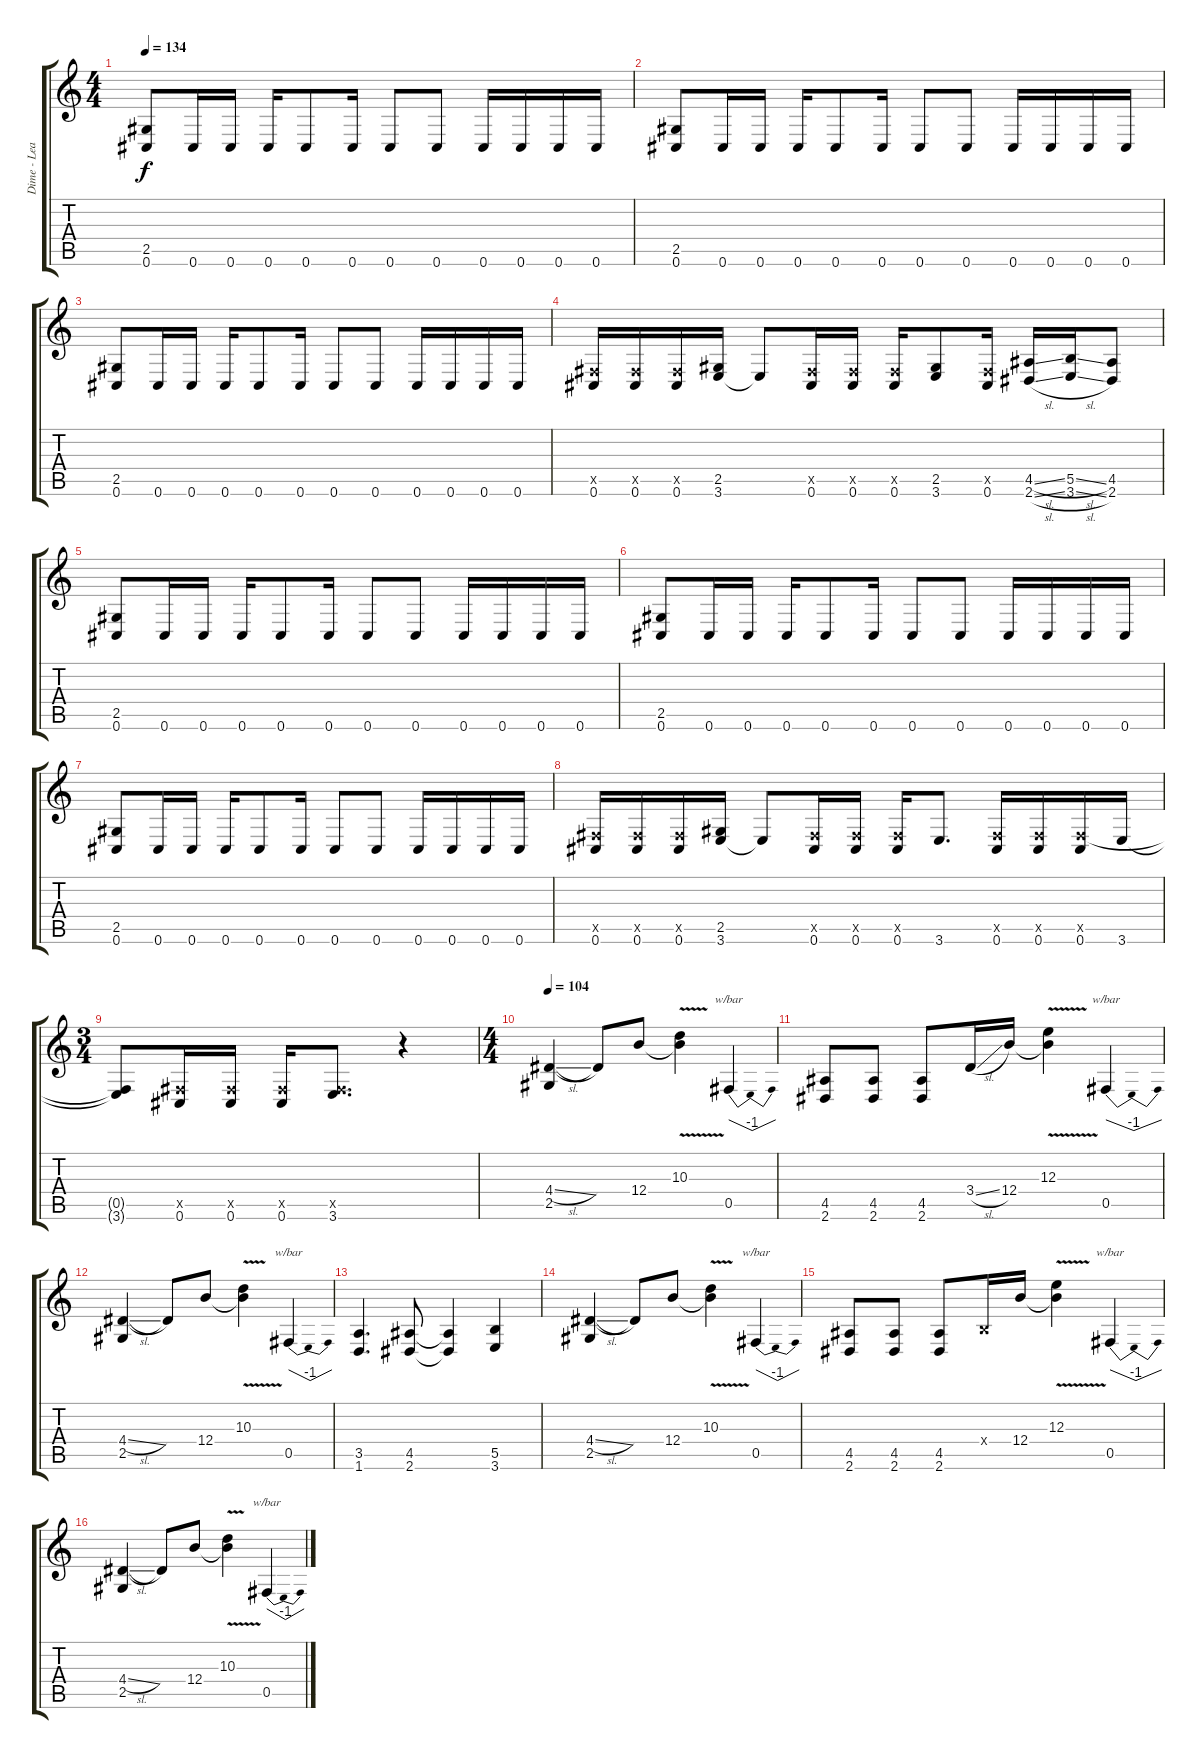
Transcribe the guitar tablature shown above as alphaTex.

\track ("Dime - Lead Guitar" "Dime - Lea") {instrument overdrivenguitar}
\staff {score tabs}
\tuning (Db4 Ab3 E3 B2 Gb2 Db2) {hide}
\ts (4 4)
\tempo 134
\clef g2
\ks c
(2.5 0.6).8{dy f} 0.6.16 0.6.16 0.6.16 0.6.8 0.6.16 0.6.8 0.6.8 0.6.16 0.6.16 0.6.16 0.6.16 |
(2.5 0.6).8 0.6.16 0.6.16 0.6.16 0.6.8 0.6.16 0.6.8 0.6.8 0.6.16 0.6.16 0.6.16 0.6.16 |
(2.5 0.6).8 0.6.16 0.6.16 0.6.16 0.6.8 0.6.16 0.6.8 0.6.8 0.6.16 0.6.16 0.6.16 0.6.16 |
(0.5{x} 0.6).16 (0.5{x} 0.6).16 (0.5{x} 0.6).16 (2.5 3.6).16 3.6{t}.8 (0.5{x} 0.6).16 (0.5{x} 0.6).16 (0.5{x} 0.6).16 (2.5 3.6).8 (0.5{x} 0.6).16 (4.5{sl} 2.6{sl}).16 (5.5{sl} 3.6{sl}).16 (4.5 2.6).8 |
(2.5 0.6).8 0.6.16 0.6.16 0.6.16 0.6.8 0.6.16 0.6.8 0.6.8 0.6.16 0.6.16 0.6.16 0.6.16 |
(2.5 0.6).8 0.6.16 0.6.16 0.6.16 0.6.8 0.6.16 0.6.8 0.6.8 0.6.16 0.6.16 0.6.16 0.6.16 |
(2.5 0.6).8 0.6.16 0.6.16 0.6.16 0.6.8 0.6.16 0.6.8 0.6.8 0.6.16 0.6.16 0.6.16 0.6.16 |
(0.5{x} 0.6).16 (0.5{x} 0.6).16 (0.5{x} 0.6).16 (2.5 3.6).16 3.6{t}.8 (0.5{x} 0.6).16 (0.5{x} 0.6).16 (0.5{x} 0.6).16 3.6.8{d} (0.5{x} 0.6).16 (0.5{x} 0.6).16 (0.5{x} 0.6).16 3.6.16 |
\ts (3 4)
(0.5{t} 3.6{t}).8 (0.5{x} 0.6).16 (0.5{x} 0.6).16 (0.5{x} 0.6).16 (0.5{x} 3.6).8{d} r.4 |
\ts (4 4)
\tempo 104
(4.4{sl} 2.5).4 4.4{t}.8 12.4.8 (10.3{v} 12.4{v t}).4 0.5.4{tbe (dip default 0 0 30 -4 60 0)} |
(4.5 2.6).8 (4.5 2.6).8 (4.5 2.6).8 3.4{sl}.16 12.4.16 (12.3{v} 12.4{v t}).4 0.5.4{tbe (dip default 0 0 30 -4 60 0)} |
(4.4{sl} 2.5).4 4.4{t}.8 12.4.8 (10.3{v} 12.4{v t}).4 0.5.4{tbe (dip default 0 0 30 -4 60 0)} |
(3.5 1.6).4{d} (4.5 2.6).8 (4.5{t} 2.6{t}).4 (5.5 3.6).4 |
(4.4{sl} 2.5).4 4.4{t}.8 12.4.8 (10.3{v} 12.4{v t}).4 0.5.4{tbe (dip default 0 0 30 -4 60 0)} |
(4.5 2.6).8 (4.5 2.6).8 (4.5 2.6).8 0.4{x}.16 12.4.16 (12.3{v} 12.4{v t}).4 0.5.4{tbe (dip default 0 0 30 -4 60 0)} |
(4.4{sl} 2.5).4 4.4{t}.8 12.4.8 (10.3{v} 12.4{v t}).4 0.5.4{tbe (dip default 0 0 30 -4 60 0)}
